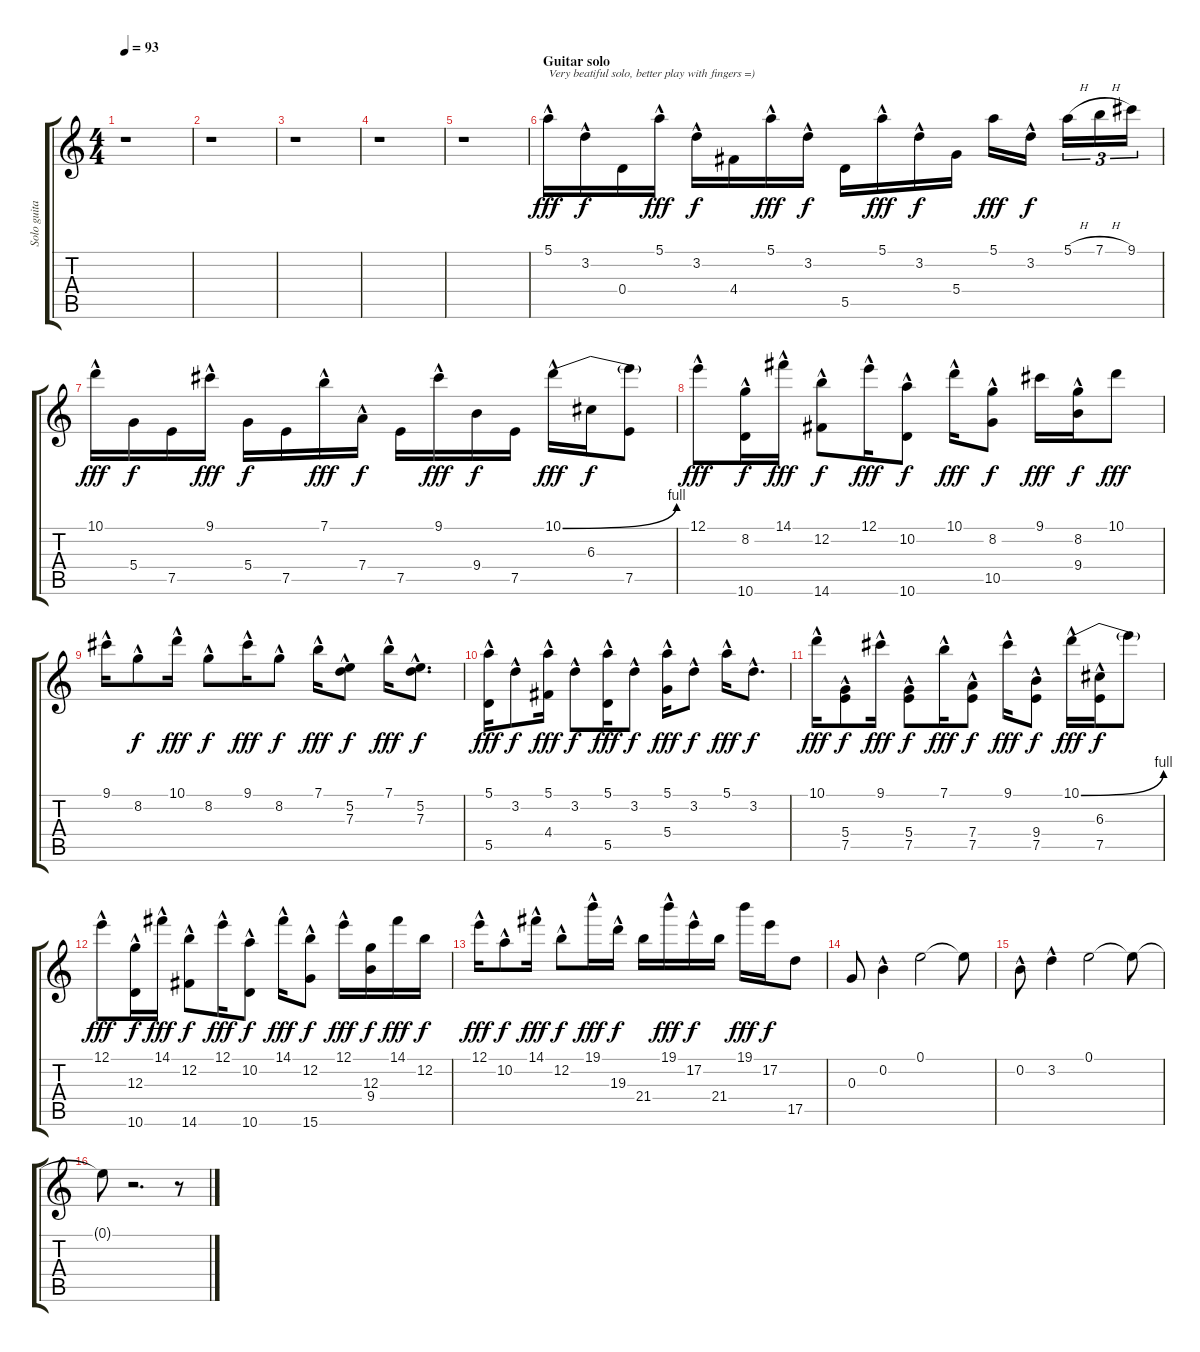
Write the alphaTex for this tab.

\track ("Solo guitar" "Solo guita") {instrument acousticguitarsteel}
\staff {score tabs}
\tuning (E4 B3 G3 D3 A2 E2) {hide}
\ts (4 4)
\tempo 93
\clef g2
\ks c
r.1{dy f} |
r.1 |
r.1 |
r.1 |
r.1 |
\section ("" "Guitar solo")
5.1{hac}.16{txt "Very beatiful solo, better play with fingers =)" dy fff} 3.2{hac}.16{dy f} 0.4.16 5.1{hac}.16{dy fff} 3.2{hac}.16{dy f} 4.4.16 5.1{hac}.16{dy fff} 3.2{hac}.16{dy f} 5.5.16 5.1{hac}.16{dy fff} 3.2{hac}.16{dy f} 5.4.16 5.1.16{dy fff} 3.2{hac}.16{dy f} 5.1{h}.16{tu (3 2)} 7.1{h}.16{tu (3 2)} 9.1.16{tu (3 2)} |
10.1{hac}.16{dy fff} 5.4.16{dy f} 7.5.16 9.1{hac}.16{dy fff} 5.4.16{dy f} 7.5.16 7.1{hac}.16{dy fff} 7.4{hac}.16{dy f} 7.5.16 9.1{hac}.16{dy fff} 9.4.16{dy f} 7.5.16 10.1{be (bend 0 0 60 4) hac}.16{dy fff} 6.3.16{dy f} (10.1{t} 7.5).8 |
12.1{hac}.8{dy fff} (8.2{hac} 10.6).16{dy f} 14.1{hac}.16{dy fff} (12.2{hac} 14.6{hac}).8{dy f} 12.1{hac}.16{dy fff} (10.2{hac} 10.6{hac}).8{dy f} 10.1{hac}.16{dy fff} (8.2{hac} 10.5{hac}).8{dy f} 9.1.16{dy fff} (8.2{hac} 9.4{hac}).16{dy f} 10.1.8{dy fff} |
9.1{hac}.16 8.2{hac}.8{dy f} 10.1{hac}.16{dy fff} 8.2{hac}.8{dy f} 9.1{hac}.16{dy fff} 8.2{hac}.8{dy f} 7.1{hac}.16{dy fff} (5.2 7.3{hac}).8{dy f} 7.1{hac}.16{dy fff} (5.2{hac} 7.3{hac}).8{d dy f} |
(5.1{hac} 5.5).16{dy fff} 3.2{hac}.8{dy f} (5.1{hac} 4.4{hac}).16{dy fff} 3.2{hac}.8{dy f} (5.1{hac} 5.5{hac}).16{dy fff} 3.2{hac}.8{dy f} (5.1{hac} 5.4{hac}).16{dy fff} 3.2{hac}.8{dy f} 5.1{hac}.16{dy fff} 3.2{hac}.8{d dy f} |
10.1{hac}.16{dy fff} (5.4 7.5{hac}).8{dy f} 9.1{hac}.16{dy fff} (5.4 7.5{hac}).8{dy f} 7.1{hac}.16{dy fff} (7.4{hac} 7.5{hac}).8{dy f} 9.1{hac}.16{dy fff} (9.4 7.5{hac}).8{dy f} 10.1{be (bend 0 0 60 4) hac}.16{dy fff} (6.3 7.5{hac}).16{dy f} 10.1{t}.8 |
12.1{hac}.8{dy fff} (12.3{hac} 10.6).16{dy f} 14.1{hac}.16{dy fff} (12.2{hac} 14.6{hac}).8{dy f} 12.1{hac}.16{dy fff} (10.2{hac} 10.6{hac}).8{dy f} 14.1{hac}.16{dy fff} (12.2{hac} 15.6).8{dy f} 12.1{hac}.16{dy fff} (12.3 9.4).16{dy f} 14.1.16{dy fff} 12.2.16{dy f} |
12.1{hac}.16{dy fff} 10.2{hac}.8{dy f} 14.1{hac}.16{dy fff} 12.2{hac}.8{dy f} 19.1{hac}.16{dy fff} 19.3{hac}.16{dy f} 21.4.16 19.1{hac}.16{dy fff} 17.2{hac}.16{dy f} 21.4.16 19.1.16{dy fff} 17.2.16{dy f} 17.5.8 |
0.3.8 0.2{hac}.4 0.1.2 0.1{t}.8 |
0.2{hac}.8 3.2{hac}.4 0.1.2 0.1{t}.8 |
0.1{t}.8 r.2{d} r.8
